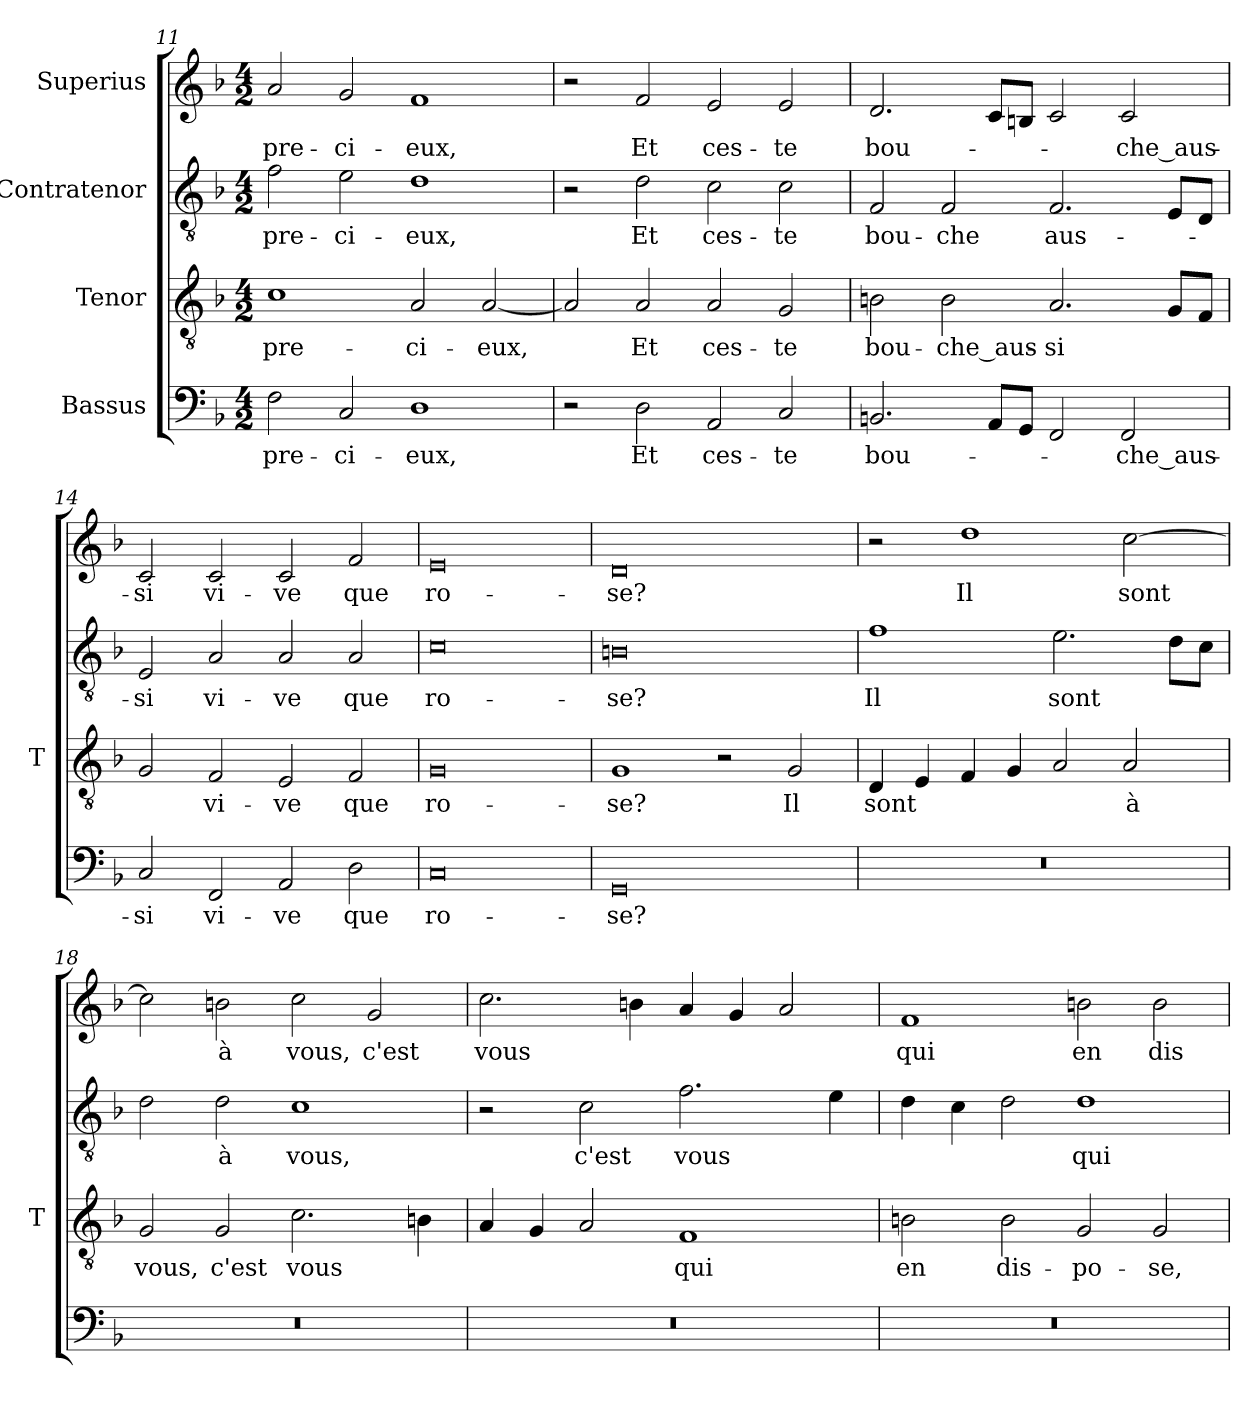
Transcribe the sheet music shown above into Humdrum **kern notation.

**kern	**text	**kern	**text	**kern	**text	**kern	**text
*part4	*part4	*part3	*part3	*part2	*part2	*part1	*part1
*staff4	*staff4	*staff3	*staff3	*staff2	*staff2	*staff1	*staff1
*I"Bassus	*	*I"Tenor	*	*I"Contratenor	*	*I"Superius	*
*	*	*I'T	*	*	*	*	*
*clefF4	*	*clefGv2	*	*clefGv2	*	*clefG2	*
*k[b-]	*	*k[b-]	*	*k[b-]	*	*k[b-]	*
*M4/2	*	*M4/2	*	*M4/2	*	*M4/2	*
=11	=11	=11	=11	=11	=11	=11	=11
2F	pre-	1c	pre-	2f	pre-	2a	pre-
2C	ci-	.	.	2e	ci-	2g	ci-
1D	-eux,	2A	ci-	1d	-eux,	1f	-eux,
.	.	[2A	-eux,	.	.	.	.
=12	=12	=12	=12	=12	=12	=12	=12
2r	.	2A]	.	2r	.	2r	.
2D	-Et	2A	-Et	2d	-Et	2f	-Et
2AA	ces-	2A	ces-	2c	ces-	2e	ces-
2C	-te	2G	-te	2c	-te	2e	-te
=13	=13	=13	=13	=13	=13	=13	=13
2.BBn	bou-	2Bn	bou-	2F	bou-	2.d	bou-
.	.	2B	che_aus-	2F	-che	.	.
8AAL	.	.	.	.	.	8cL	.
8GGJ	.	.	.	.	.	8BnJ	.
2FF	.	2.A	-si	2.F	aus-	2c	.
2FF	che_aus-	.	.	.	.	2c	che_aus-
.	.	8GL	.	8EL	.	.	.
.	.	8FJ	.	8DJ	.	.	.
=14	=14	=14	=14	=14	=14	=14	=14
2C	-si	2G	.	2E	-si	2c	-si
2FF	vi-	2F	vi-	2A	vi-	2c	vi-
2AA	-ve	2E	-ve	2A	-ve	2c	-ve
2D	-que	2F	-que	2A	-que	2f	-que
=15	=15	=15	=15	=15	=15	=15	=15
0C	ro-	0G	ro-	0c	ro-	0e	ro-
=16	=16	=16	=16	=16	=16	=16	=16
0GG	-se?	1G	-se?	0Bn	-se?	0d	-se?
.	.	2r	.	.	.	.	.
.	.	2G	-Il	.	.	.	.
=17	=17	=17	=17	=17	=17	=17	=17
0r	.	4D	-sont	1f	-Il	2r	.
.	.	4E	.	.	.	.	.
.	.	4F	.	.	.	1dd	-Il
.	.	4G	.	.	.	.	.
.	.	2A	.	2.e	-sont	.	.
.	.	2A	-à	.	.	[2cc	-sont
.	.	.	.	8dL	.	.	.
.	.	.	.	8cJ	.	.	.
=18	=18	=18	=18	=18	=18	=18	=18
0r	.	2G	-vous,	2d	.	2cc]	.
.	.	2G	-c'est	2d	-à	2bn	-à
.	.	2.c	-vous	1c	-vous,	2cc	-vous,
.	.	.	.	.	.	2g	-c'est
.	.	4Bn	.	.	.	.	.
=19	=19	=19	=19	=19	=19	=19	=19
0r	.	4A	.	2r	.	2.cc	-vous
.	.	4G	.	.	.	.	.
.	.	2A	.	2c	-c'est	.	.
.	.	.	.	.	.	4bn	.
.	.	1F	-qui	2.f	-vous	4a	.
.	.	.	.	.	.	4g	.
.	.	.	.	.	.	2a	.
.	.	.	.	4e	.	.	.
=20	=20	=20	=20	=20	=20	=20	=20
0r	.	2Bn	-en	4d	.	1f	-qui
.	.	.	.	4c	.	.	.
.	.	2B	dis-	2d	.	.	.
.	.	2G	po-	1d	-qui	2bn	-en
.	.	2G	-se,	.	.	2b	dis-
=	=	=	=	=	=	=	=
*-	*-	*-	*-	*-	*-	*-	*-
